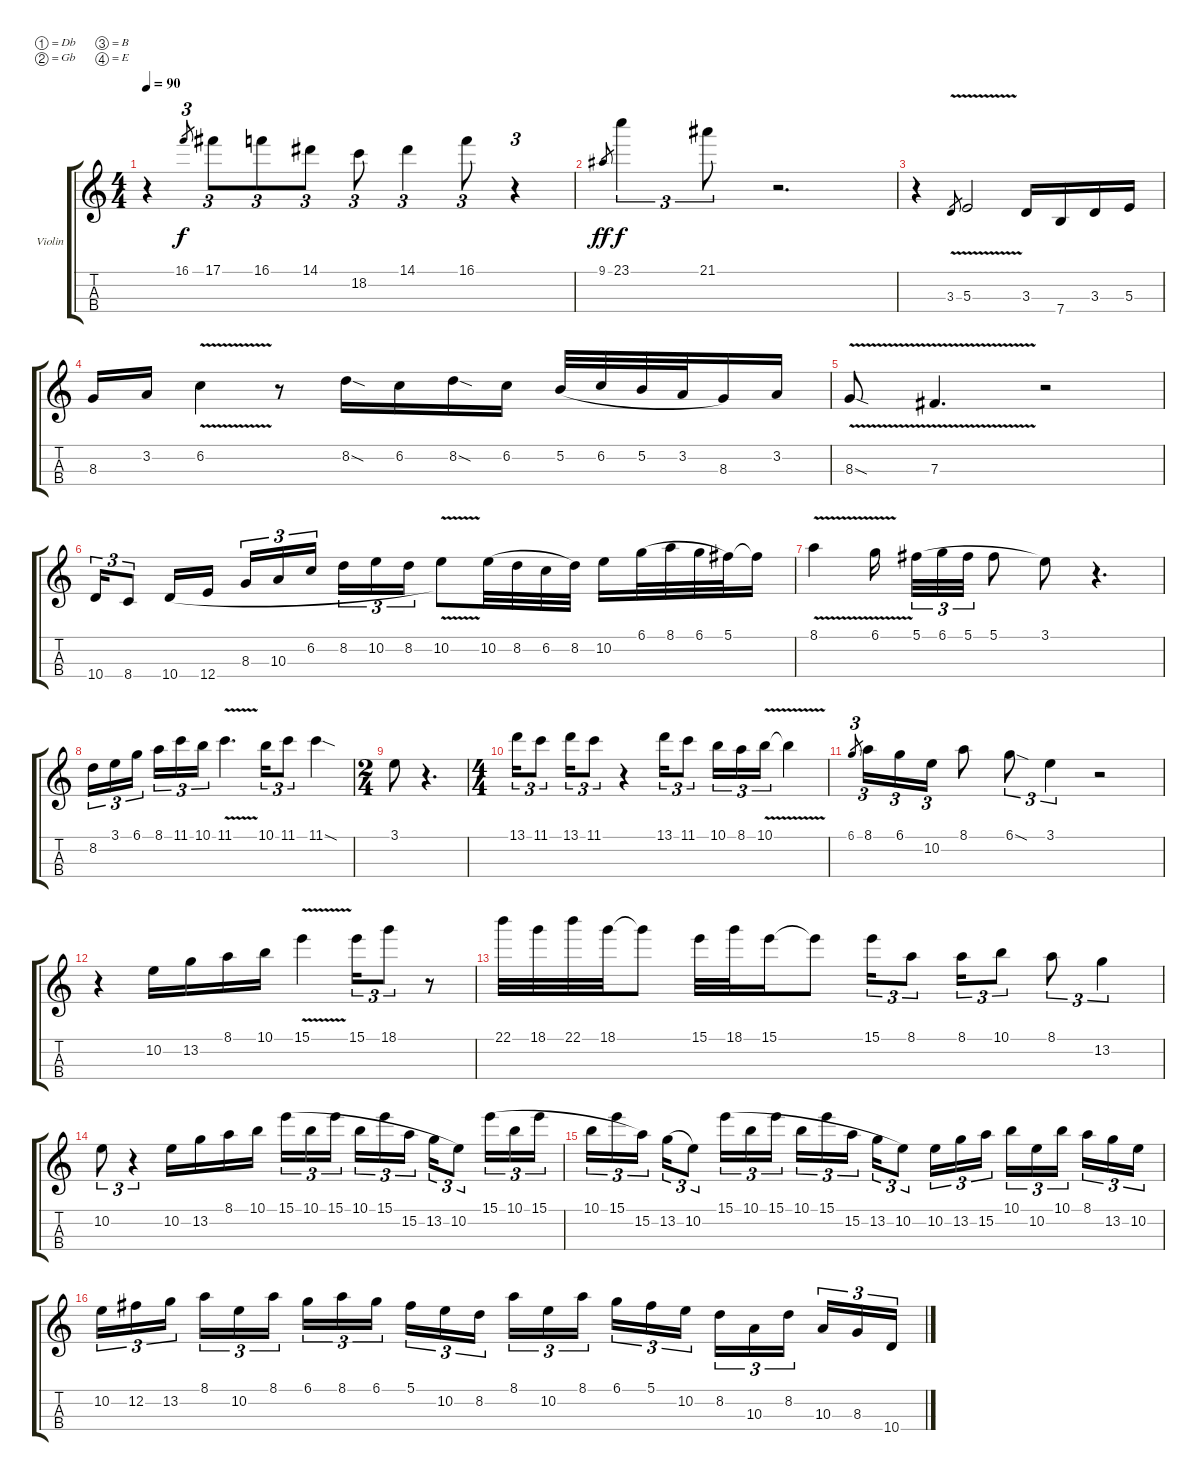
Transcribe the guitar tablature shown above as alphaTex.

\defaultSystemsLayout 4
\bracketExtendMode groupsimilarinstruments
\firstSystemTrackNameOrientation horizontal
\otherSystemsTrackNameOrientation horizontal
\track ("Violin E-B-Gb-Db" "Violin ") {instrument violin}
\staff {score tabs}
\tuning (Db5 Gb4 B3 E3)
\ts (4 4)
\tempo 90
\clef g2
\ks c
r.4{dy f} 16.1.8{tu (3 2) gr} 17.1.8{tu (3 2)} 16.1.8{tu (3 2)} 14.1.8{tu (3 2)} 18.2.8{tu (3 2)} 14.1.4{tu (3 2)} 16.1.8{tu (3 2)} r.4{tu (3 2)} |
9.1.8{gr dy ff} 23.1.4{tu (3 2) dy f} 21.1.8{tu (3 2)} r.2{d} |
r.4 3.3{v}.8{gr} 5.3{v}.2 3.3.16 7.4.16 3.3.16 5.3.16 |
8.3.16 3.2.16 6.2{v}.4 r.8 8.2{sod}.16 6.2.16 8.2{sod}.16 6.2.16 5.2.32{legatoorigin} 6.2.32{legatoorigin} 5.2.32{legatoorigin} 3.2.32{legatoorigin} 8.3.16 3.2.16 |
8.3{v sod}.8 7.3{v}.4{d} r.2 |
10.4.16{tu (3 2)} 8.4.8{tu (3 2)} 10.4.16{legatoorigin} 12.4.16{legatoorigin} 8.3.16{tu (3 2) legatoorigin} 10.3.16{tu (3 2) legatoorigin} 6.2.16{tu (3 2) legatoorigin} 8.2.16{tu (3 2) legatoorigin} 10.2.16{tu (3 2) legatoorigin} 8.2.16{tu (3 2) legatoorigin} 10.2{v}.8 10.2.32{legatoorigin} 8.2.32{legatoorigin} 6.2.32{legatoorigin} 8.2.32 10.2.16 6.1.32{legatoorigin} 8.1.32{legatoorigin} 6.1.32{legatoorigin} 5.1.32 5.1{t}.16 |
8.1{v}.4 6.1{v}.16 5.1.32{tu (3 2) legatoorigin} 6.1.32{tu (3 2) legatoorigin} 5.1.32{tu (3 2) legatoorigin} 5.1.8{legatoorigin} 3.1.8 r.4{d} |
8.2.16{tu (3 2)} 3.1.16{tu (3 2)} 6.1.16{tu (3 2)} 8.1.16{tu (3 2)} 11.1.16{tu (3 2)} 10.1.16{tu (3 2)} 11.1{v}.4{d} 10.1.16{tu (3 2)} 11.1.8{tu (3 2)} 11.1{sod}.4 |
\ts (2 4)
3.1.8 r.4{d} |
\ts (4 4)
13.1.16{tu (3 2)} 11.1.8{tu (3 2)} 13.1.16{tu (3 2)} 11.1.8{tu (3 2)} r.4 13.1.16{tu (3 2)} 11.1.8{tu (3 2)} 10.1.16{tu (3 2)} 8.1.16{tu (3 2)} 10.1{v}.16{tu (3 2)} 10.1{v t}.4 |
6.1.8{tu (3 2) gr} 8.1.16{tu (3 2)} 6.1.16{tu (3 2)} 10.2.16{tu (3 2)} 8.1.8 6.1{sod}.8{tu (3 2)} 3.1.4{tu (3 2)} r.2 |
r.4 10.2.16 13.2.16 8.1.16 10.1.16 15.1{v}.4 15.1.16{tu (3 2)} 18.1.8{tu (3 2)} r.8 |
22.1.32 18.1.32 22.1.32 18.1.32 18.1{t}.8 15.1.32 18.1.32 15.1.16 15.1{t}.8 15.1.16{tu (3 2)} 8.1.8{tu (3 2)} 8.1.16{tu (3 2)} 10.1.8{tu (3 2)} 8.1.8{tu (3 2)} 13.2.4{tu (3 2)} |
10.2.8{tu (3 2)} r.4{tu (3 2)} 10.2.16 13.2.16 8.1.16 10.1.16 15.1.16{tu (3 2) legatoorigin} 10.1.16{tu (3 2) legatoorigin} 15.1.16{tu (3 2) legatoorigin} 10.1.16{tu (3 2) legatoorigin} 15.1.16{tu (3 2) legatoorigin} 15.2.16{tu (3 2) legatoorigin} 13.2.16{tu (3 2) legatoorigin} 10.2.8{tu (3 2)} 15.1.16{tu (3 2) legatoorigin} 10.1.16{tu (3 2) legatoorigin} 15.1.16{tu (3 2) legatoorigin} |
10.1.16{tu (3 2) legatoorigin} 15.1.16{tu (3 2) legatoorigin} 15.2.16{tu (3 2)} 13.2.16{tu (3 2) legatoorigin} 10.2.8{tu (3 2)} 15.1.16{tu (3 2) legatoorigin} 10.1.16{tu (3 2) legatoorigin} 15.1.16{tu (3 2) legatoorigin} 10.1.16{tu (3 2) legatoorigin} 15.1.16{tu (3 2) legatoorigin} 15.2.16{tu (3 2) legatoorigin} 13.2.16{tu (3 2) legatoorigin} 10.2.8{tu (3 2)} 10.2.16{tu (3 2)} 13.2.16{tu (3 2)} 15.2.16{tu (3 2)} 10.1.16{tu (3 2)} 10.2.16{tu (3 2)} 10.1.16{tu (3 2)} 8.1.16{tu (3 2)} 13.2.16{tu (3 2)} 10.2.16{tu (3 2)} |
10.2.16{tu (3 2)} 12.2.16{tu (3 2)} 13.2.16{tu (3 2)} 8.1.16{tu (3 2)} 10.2.16{tu (3 2)} 8.1.16{tu (3 2)} 6.1.16{tu (3 2)} 8.1.16{tu (3 2)} 6.1.16{tu (3 2)} 5.1.16{tu (3 2)} 10.2.16{tu (3 2)} 8.2.16{tu (3 2)} 8.1.16{tu (3 2)} 10.2.16{tu (3 2)} 8.1.16{tu (3 2)} 6.1.16{tu (3 2)} 5.1.16{tu (3 2)} 10.2.16{tu (3 2)} 8.2.16{tu (3 2)} 10.3.16{tu (3 2)} 8.2.16{tu (3 2)} 10.3.16{tu (3 2)} 8.3.16{tu (3 2)} 10.4.16{tu (3 2)}
